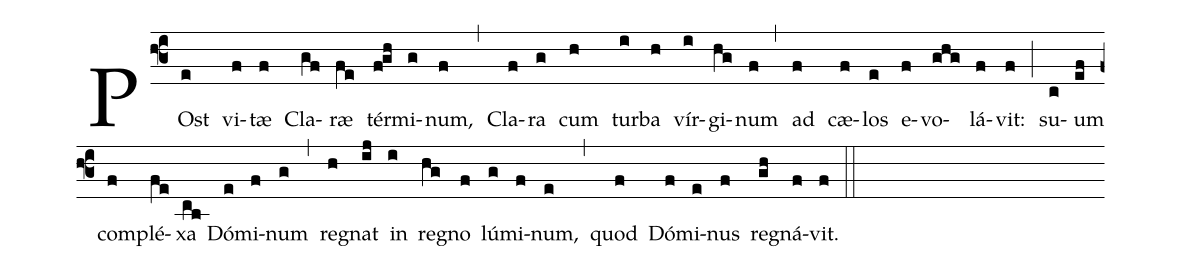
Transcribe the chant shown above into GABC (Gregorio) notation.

%%
(f3)
POst(e) vi(f)tæ(f) Cla(gf)ræ(fe) tér(f!gh)mi(g)num,(f) (,)
Cla(f)ra(g) cum(h) tur(i)ba(h) vír(i)gi(hg)num(f) (,) ad(f) cæ(f)los(e) e(f)vo(ghg)lá(f)vit:(f) (;)
su(c)um(ef) com(f)plé(fe)xa(cb) Dó(e)mi(f)num(g) (,) re(h)gnat(ij) in(i) re(hg)gno(f) lú(g)mi(f)num,(e) (,)
quod(f) Dó(f)mi(e)nus(f) re(gh)gná(f)vit.(f) (::)
